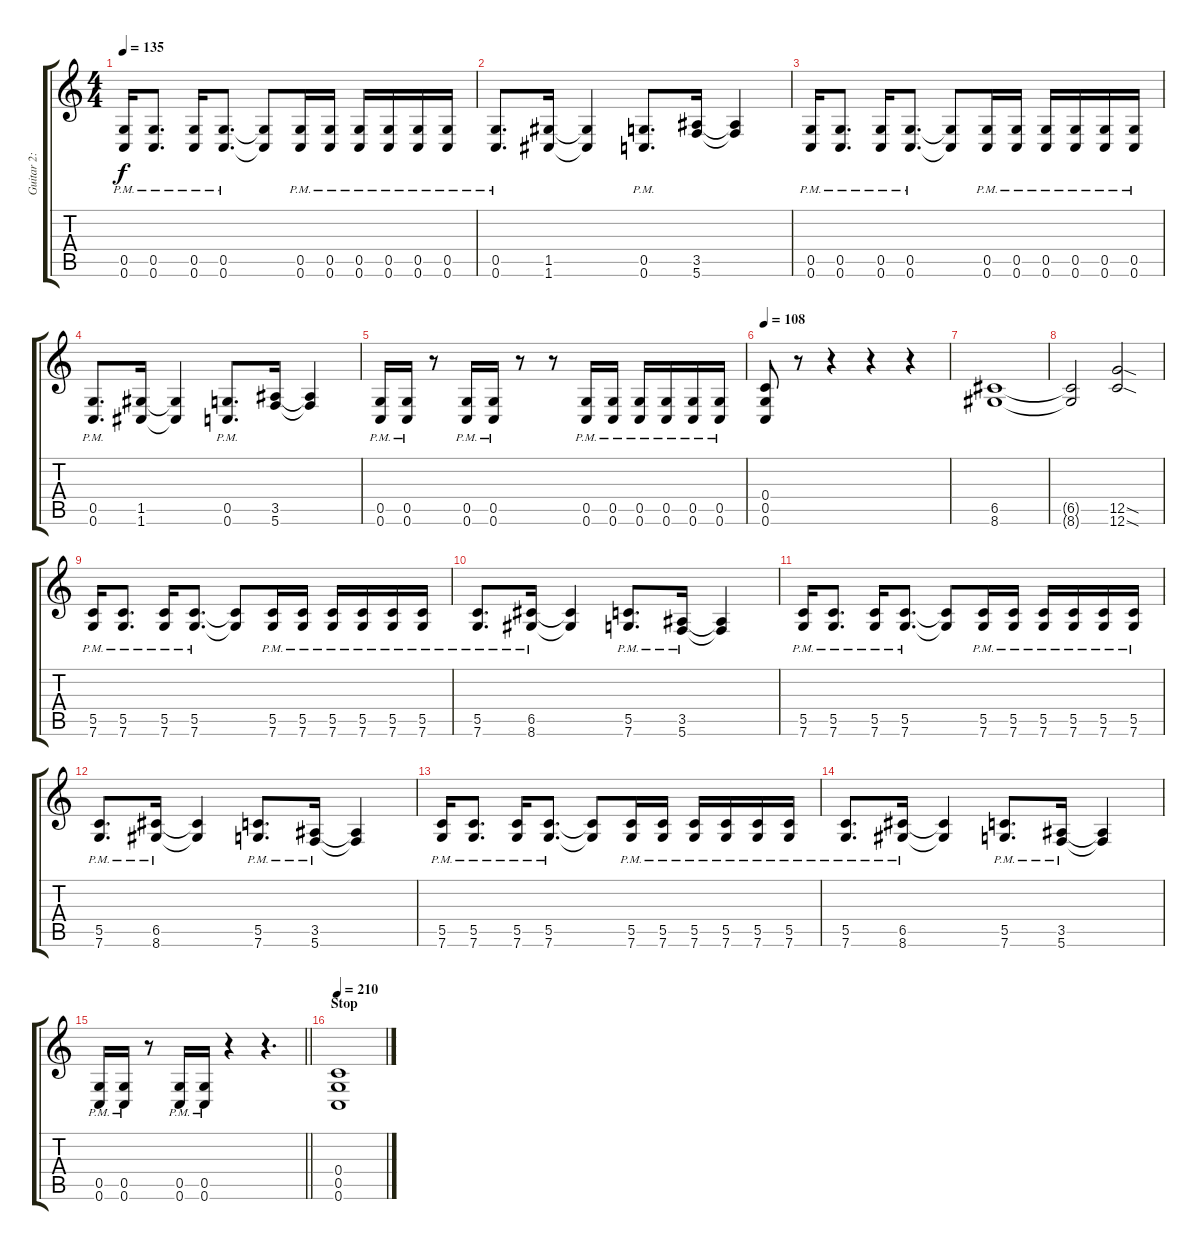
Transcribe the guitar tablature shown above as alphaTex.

\track ("Guitar 2: Johan" "Guitar 2: ") {instrument distortionguitar}
\staff {score tabs}
\tuning (D4 A3 F3 C3 G2 C2) {hide}
\ts (4 4)
\tempo 135
\clef g2
\ks c
(0.5{pm} 0.6{pm}).16{dy f} (0.5{pm} 0.6{pm}).8{d} (0.5{pm} 0.6{pm}).16 (0.5{pm} 0.6{pm}).8{d} (0.5{t} 0.6{t}).8 (0.5{pm} 0.6{pm}).16 (0.5{pm} 0.6{pm}).16 (0.5{pm} 0.6{pm}).16 (0.5{pm} 0.6{pm}).16 (0.5{pm} 0.6{pm}).16 (0.5{pm} 0.6{pm}).16 |
(0.5{pm} 0.6{pm}).8{d} (1.5 1.6).16 (1.5{t} 1.6{t}).4 (0.5{pm} 0.6{pm}).8{d} (3.5 5.6).16 (3.5{t} 5.6{t}).4 |
(0.5{pm} 0.6{pm}).16 (0.5{pm} 0.6{pm}).8{d} (0.5{pm} 0.6{pm}).16 (0.5{pm} 0.6{pm}).8{d} (0.5{t} 0.6{t}).8 (0.5{pm} 0.6{pm}).16 (0.5{pm} 0.6{pm}).16 (0.5{pm} 0.6{pm}).16 (0.5{pm} 0.6{pm}).16 (0.5{pm} 0.6{pm}).16 (0.5{pm} 0.6{pm}).16 |
(0.5{pm} 0.6{pm}).8{d} (1.5 1.6).16 (1.5{t} 1.6{t}).4 (0.5{pm} 0.6{pm}).8{d} (3.5 5.6).16 (3.5{t} 5.6{t}).4 |
(0.5{pm} 0.6{pm}).16 (0.5{pm} 0.6{pm}).16 r.8 (0.5{pm} 0.6{pm}).16 (0.5{pm} 0.6{pm}).16 r.8 r.8 (0.5{pm} 0.6{pm}).16 (0.5{pm} 0.6{pm}).16 (0.5{pm} 0.6{pm}).16 (0.5{pm} 0.6{pm}).16 (0.5{pm} 0.6{pm}).16 (0.5{pm} 0.6{pm}).16 |
\tempo 108
(0.4 0.5 0.6).8 r.8 r.4 r.4 r.4 |
(6.5 8.6).1 |
(6.5{t} 8.6{t}).2 (12.5{sod} 12.6{sod}).2 |
(5.5{pm} 7.6{pm}).16 (5.5{pm} 7.6{pm}).8{d} (5.5{pm} 7.6{pm}).16 (5.5{pm} 7.6{pm}).8{d} (5.5{t} 7.6{t}).8 (5.5{pm} 7.6{pm}).16 (5.5{pm} 7.6{pm}).16 (5.5{pm} 7.6{pm}).16 (5.5{pm} 7.6{pm}).16 (5.5{pm} 7.6{pm}).16 (5.5{pm} 7.6{pm}).16 |
(5.5{pm} 7.6{pm}).8{d} (6.5{pm} 8.6{pm}).16 (6.5{t} 8.6{t}).4 (5.5{pm} 7.6{pm}).8{d} (3.5{pm} 5.6{pm}).16 (3.5{t} 5.6{t}).4 |
(5.5{pm} 7.6{pm}).16 (5.5{pm} 7.6{pm}).8{d} (5.5{pm} 7.6{pm}).16 (5.5{pm} 7.6{pm}).8{d} (5.5{t} 7.6{t}).8 (5.5{pm} 7.6{pm}).16 (5.5{pm} 7.6{pm}).16 (5.5{pm} 7.6{pm}).16 (5.5{pm} 7.6{pm}).16 (5.5{pm} 7.6{pm}).16 (5.5{pm} 7.6{pm}).16 |
(5.5{pm} 7.6{pm}).8{d} (6.5{pm} 8.6{pm}).16 (6.5{t} 8.6{t}).4 (5.5{pm} 7.6{pm}).8{d} (3.5{pm} 5.6{pm}).16 (3.5{t} 5.6{t}).4 |
(5.5{pm} 7.6{pm}).16 (5.5{pm} 7.6{pm}).8{d} (5.5{pm} 7.6{pm}).16 (5.5{pm} 7.6{pm}).8{d} (5.5{t} 7.6{t}).8 (5.5{pm} 7.6{pm}).16 (5.5{pm} 7.6{pm}).16 (5.5{pm} 7.6{pm}).16 (5.5{pm} 7.6{pm}).16 (5.5{pm} 7.6{pm}).16 (5.5{pm} 7.6{pm}).16 |
(5.5{pm} 7.6{pm}).8{d} (6.5{pm} 8.6{pm}).16 (6.5{t} 8.6{t}).4 (5.5{pm} 7.6{pm}).8{d} (3.5{pm} 5.6{pm}).16 (3.5{t} 5.6{t}).4 |
\barLineRight lightlight
(0.5{pm} 0.6{pm}).16 (0.5{pm} 0.6{pm}).16 r.8 (0.5{pm} 0.6{pm}).16 (0.5{pm} 0.6{pm}).16 r.4 r.4{d} |
\section ("" "Stop")
\tempo 210
(0.4 0.5 0.6).1
